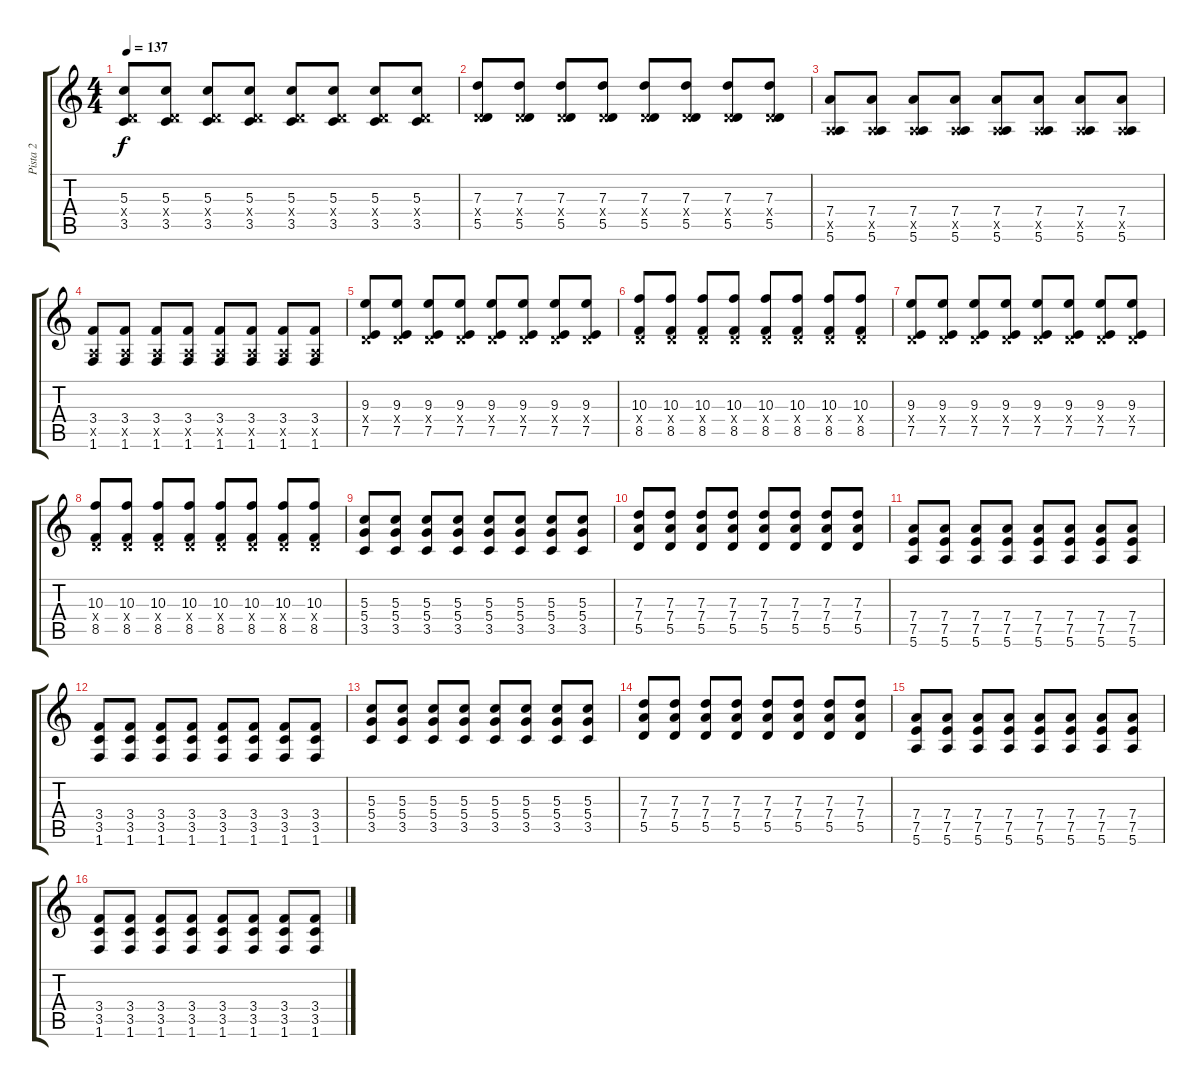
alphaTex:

\track ("Pista 2" "Pista 2") {instrument distortionguitar}
\staff {score tabs}
\tuning (E4 B3 G3 D3 A2 E2) {hide}
\ts (4 4)
\tempo 137
\clef g2
\ks c
(5.3 0.4{x} 3.5).8{dy f} (5.3 0.4{x} 3.5).8 (5.3 0.4{x} 3.5).8 (5.3 0.4{x} 3.5).8 (5.3 0.4{x} 3.5).8 (5.3 0.4{x} 3.5).8 (5.3 0.4{x} 3.5).8 (5.3 0.4{x} 3.5).8 |
(7.3 0.4{x} 5.5).8 (7.3 0.4{x} 5.5).8 (7.3 0.4{x} 5.5).8 (7.3 0.4{x} 5.5).8 (7.3 0.4{x} 5.5).8 (7.3 0.4{x} 5.5).8 (7.3 0.4{x} 5.5).8 (7.3 0.4{x} 5.5).8 |
(7.4 0.5{x} 5.6).8 (7.4 0.5{x} 5.6).8 (7.4 0.5{x} 5.6).8 (7.4 0.5{x} 5.6).8 (7.4 0.5{x} 5.6).8 (7.4 0.5{x} 5.6).8 (7.4 0.5{x} 5.6).8 (7.4 0.5{x} 5.6).8 |
(3.4 0.5{x} 1.6).8 (3.4 0.5{x} 1.6).8 (3.4 0.5{x} 1.6).8 (3.4 0.5{x} 1.6).8 (3.4 0.5{x} 1.6).8 (3.4 0.5{x} 1.6).8 (3.4 0.5{x} 1.6).8 (3.4 0.5{x} 1.6).8 |
(9.3 0.4{x} 7.5).8 (9.3 0.4{x} 7.5).8 (9.3 0.4{x} 7.5).8 (9.3 0.4{x} 7.5).8 (9.3 0.4{x} 7.5).8 (9.3 0.4{x} 7.5).8 (9.3 0.4{x} 7.5).8 (9.3 0.4{x} 7.5).8 |
(10.3 0.4{x} 8.5).8 (10.3 0.4{x} 8.5).8 (10.3 0.4{x} 8.5).8 (10.3 0.4{x} 8.5).8 (10.3 0.4{x} 8.5).8 (10.3 0.4{x} 8.5).8 (10.3 0.4{x} 8.5).8 (10.3 0.4{x} 8.5).8 |
(9.3 0.4{x} 7.5).8 (9.3 0.4{x} 7.5).8 (9.3 0.4{x} 7.5).8 (9.3 0.4{x} 7.5).8 (9.3 0.4{x} 7.5).8 (9.3 0.4{x} 7.5).8 (9.3 0.4{x} 7.5).8 (9.3 0.4{x} 7.5).8 |
(10.3 0.4{x} 8.5).8 (10.3 0.4{x} 8.5).8 (10.3 0.4{x} 8.5).8 (10.3 0.4{x} 8.5).8 (10.3 0.4{x} 8.5).8 (10.3 0.4{x} 8.5).8 (10.3 0.4{x} 8.5).8 (10.3 0.4{x} 8.5).8 |
(5.3 5.4 3.5).8 (5.3 5.4 3.5).8 (5.3 5.4 3.5).8 (5.3 5.4 3.5).8 (5.3 5.4 3.5).8 (5.3 5.4 3.5).8 (5.3 5.4 3.5).8 (5.3 5.4 3.5).8 |
(7.3 7.4 5.5).8 (7.3 7.4 5.5).8 (7.3 7.4 5.5).8 (7.3 7.4 5.5).8 (7.3 7.4 5.5).8 (7.3 7.4 5.5).8 (7.3 7.4 5.5).8 (7.3 7.4 5.5).8 |
(7.4 7.5 5.6).8 (7.4 7.5 5.6).8 (7.4 7.5 5.6).8 (7.4 7.5 5.6).8 (7.4 7.5 5.6).8 (7.4 7.5 5.6).8 (7.4 7.5 5.6).8 (7.4 7.5 5.6).8 |
(3.4 3.5 1.6).8 (3.4 3.5 1.6).8 (3.4 3.5 1.6).8 (3.4 3.5 1.6).8 (3.4 3.5 1.6).8 (3.4 3.5 1.6).8 (3.4 3.5 1.6).8 (3.4 3.5 1.6).8 |
(5.3 5.4 3.5).8 (5.3 5.4 3.5).8 (5.3 5.4 3.5).8 (5.3 5.4 3.5).8 (5.3 5.4 3.5).8 (5.3 5.4 3.5).8 (5.3 5.4 3.5).8 (5.3 5.4 3.5).8 |
(7.3 7.4 5.5).8 (7.3 7.4 5.5).8 (7.3 7.4 5.5).8 (7.3 7.4 5.5).8 (7.3 7.4 5.5).8 (7.3 7.4 5.5).8 (7.3 7.4 5.5).8 (7.3 7.4 5.5).8 |
(7.4 7.5 5.6).8 (7.4 7.5 5.6).8 (7.4 7.5 5.6).8 (7.4 7.5 5.6).8 (7.4 7.5 5.6).8 (7.4 7.5 5.6).8 (7.4 7.5 5.6).8 (7.4 7.5 5.6).8 |
(3.4 3.5 1.6).8 (3.4 3.5 1.6).8 (3.4 3.5 1.6).8 (3.4 3.5 1.6).8 (3.4 3.5 1.6).8 (3.4 3.5 1.6).8 (3.4 3.5 1.6).8 (3.4 3.5 1.6).8
